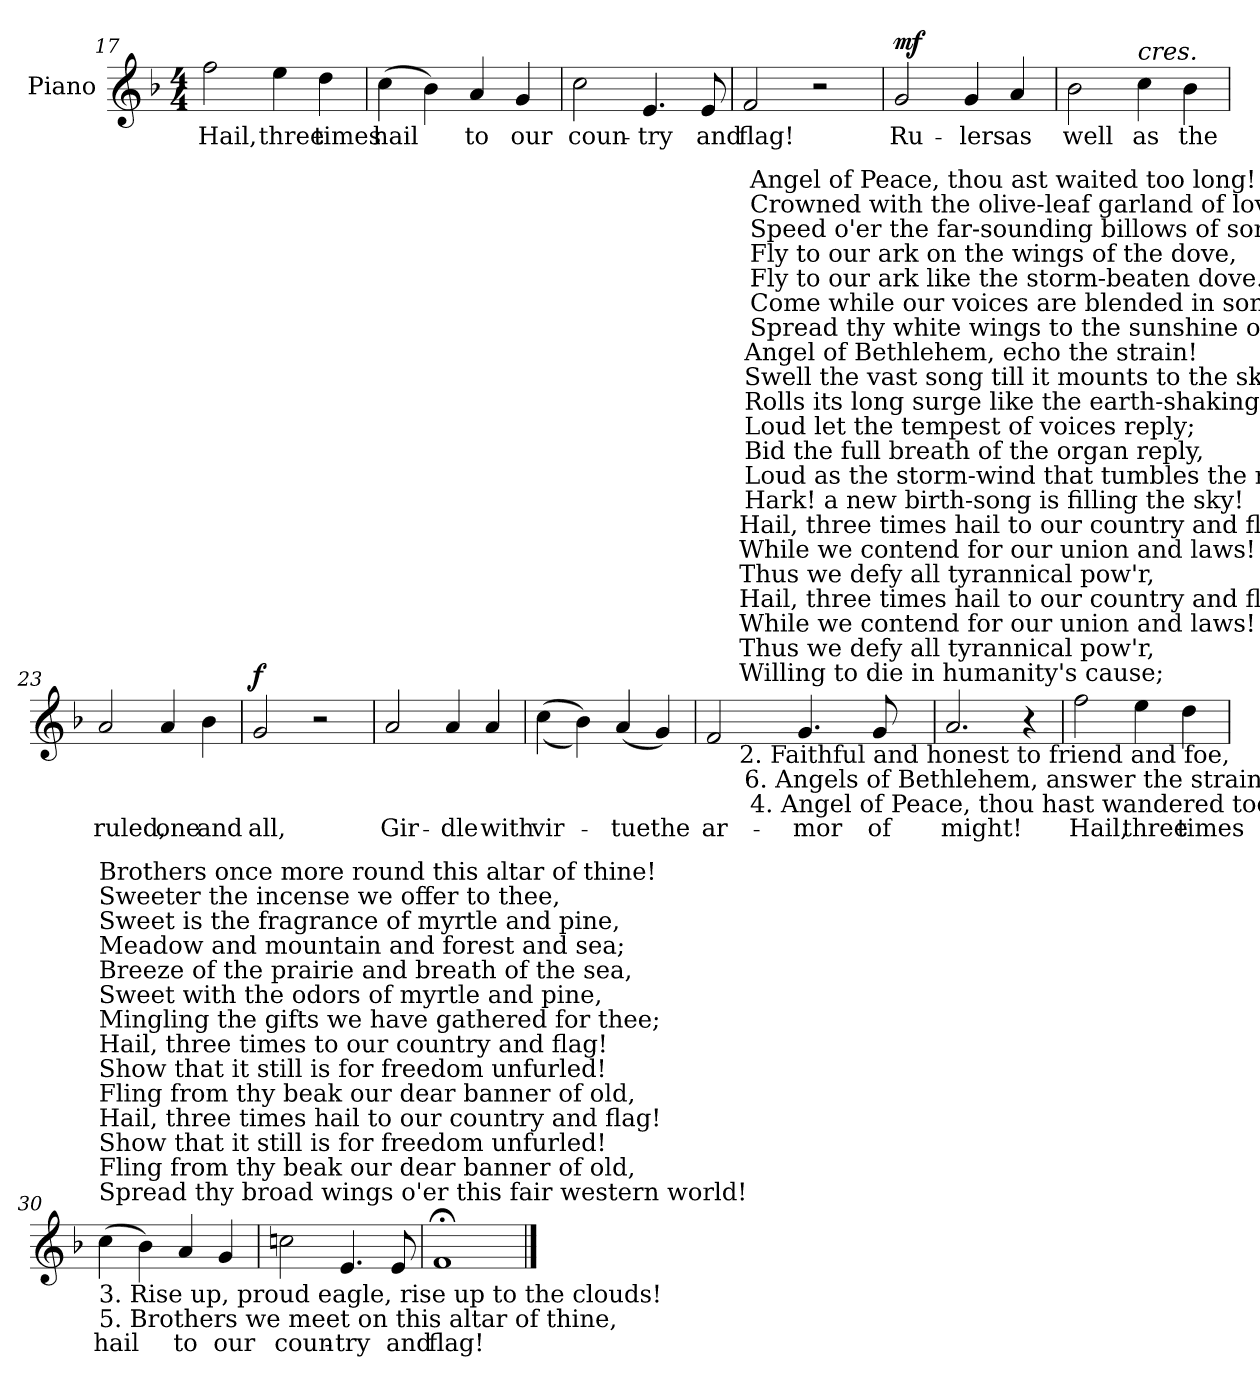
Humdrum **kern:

**kern	**text	**dynam
*part1	*part1	*part1
*staff1	*staff1	*staff1
*I"Piano	*	*
*I'Pno.	*	*
*clefG2	*	*
*k[b-]	*	*
*F:	*	*
*M4/4	*	*
=17	=17	=17
!	!LO:LY:b:color=#000000	!
2ffi\	Hail,	.
!	!LO:LY:b:color=#000000	!
4eei\	three	.
!	!LO:LY:b:color=#000000	!
4ddi\	times	.
=18	=18	=18
!	!LO:LY:b:color=#000000	!
(4cci\	hail	.
4b-i\)	.	.
!	!LO:LY:b:color=#000000	!
4ai/	to	.
!	!LO:LY:b:color=#000000	!
4gi/	our	.
=19	=19	=19
!	!LO:LY:b:color=#000000	!
2cci\	coun-	.
!	!LO:LY:b:color=#000000	!
4.ei/	-try	.
!	!LO:LY:b:color=#000000	!
8ei/	and	.
=20	=20	=20
!	!LO:LY:b:color=#000000	!
2fi/	flag!	.
2r	.	.
!!LO:LB:g=z
=21	=21	=21
!	!LO:LY:b:color=#000000	!
2gi/	Ru-	mf
!	!LO:LY:b:color=#000000	!
4gi/	-lers	.
!	!LO:LY:b:color=#000000	!
4ai/	as	.
=22	=22	=22
!	!LO:LY:b:color=#000000	!
2b-i\	well	.
!LO:TX:a:i:t=cres.	!	!
!	!LO:LY:b:color=#000000	!
4cci\	as	.
!	!LO:LY:b:color=#000000	!
4b-i\	the	.
=23	=23	=23
!	!LO:LY:b:color=#000000	!
2ai/	ruled,	.
!	!LO:LY:b:color=#000000	!
4ai/	one	.
!	!LO:LY:b:color=#000000	!
4b-i\	and	.
=24	=24	=24
!	!LO:LY:b:color=#000000	!
2gi/	all,	f
2r	.	.
=25	=25	=25
!	!LO:LY:b:color=#000000	!
2ai/	Gir-	.
!	!LO:LY:b:color=#000000	!
4ai/	-dle	.
!	!LO:LY:b:color=#000000	!
4ai/	with	.
=26	=26	=26
!	!LO:LY:b:color=#000000	!
((4cci\	vir-	.
4b-i\))	.	.
!	!LO:LY:b:color=#000000	!
(4ai/	-tue	.
!	!LO:LY:b:color=#000000	!
4gi/)	the	.
!!LO:LB:g=z
=27	=27	=27
!	!LO:LY:b:color=#000000	!
*^	*	*
*	*^	*	*
*	*	*^	*	*
2fi/	8ryy	8ryy	8ryy	ar-	.
.	128.ryy	64ryy	64...ryy	.	.
!	!LO:TX:b:t=2. Faithful and honest to friend and foe,	!	!	!	!
!	!LO:TX:t=Willing to die in humanity's cause;	!	!	!	!
!	!LO:TX:t=Thus we defy all tyrannical pow'r,	!	!	!	!
!	!LO:TX:t=While we contend for our union and laws!	!	!	!	!
!	!LO:TX:t=Hail, three times hail to our country and flag!	!	!	!	!
!	!LO:TX:t=Thus we defy all tyrannical pow'r,	!	!	!	!
!	!LO:TX:t=While we contend for our union and laws!	!	!	!	!
!	!LO:TX:t=Hail, three times hail to our country and flag!	!	!	!	!
.	2ryy	.	.	.	.
.	.	512.ryy	.	.	.
!	!	!LO:TX:b:t=6. Angels of Bethlehem, answer the strain!	!	!	!
!	!	!LO:TX:t=Hark! a new birth-song is filling the sky!	!	!	!
!	!	!LO:TX:t=Loud as the storm-wind that tumbles the main.	!	!	!
!	!	!LO:TX:t=Bid the full breath of the organ reply,	!	!	!
!	!	!LO:TX:t=Loud let the tempest of voices reply;	!	!	!
!	!	!LO:TX:t=Rolls its long surge like the earth-shaking main!	!	!	!
!	!	!LO:TX:t=Swell the vast song till it mounts to the sky!	!	!	!
!	!	!LO:TX:t=Angel of Bethlehem, echo the strain!	!	!	!
.	.	2ryy	.	.	.
!	!	!	!LO:TX:b:t=4. Angel of Peace,  thou hast wandered too long;	!	!
!	!	!	!LO:TX:t=Spread thy white wings to the sunshine of love!	!	!
!	!	!	!LO:TX:t=Come while our voices are blended in song.	!	!
!	!	!	!LO:TX:t=Fly to our ark like the storm-beaten dove.	!	!
!	!	!	!LO:TX:t=Fly to our ark on the wings of the dove,	!	!
!	!	!	!LO:TX:t=Speed o'er the far-sounding billows of song,	!	!
!	!	!	!LO:TX:t=Crowned with the olive-leaf garland of love;	!	!
!	!	!	!LO:TX:t=Angel of Peace, thou ast waited too long!	!	!
.	.	.	2ryy	.	.
!	!	!	!	!LO:LY:b:color=#000000	!
4.gi/	.	.	.	-mor	.
.	4ryy	.	.	.	.
.	.	4ryy	.	.	.
.	.	.	4ryy	.	.
!	!	!	!	!LO:LY:b:color=#000000	!
8gi/	.	.	.	of	.
.	16ryy	.	.	.	.
.	.	16ryy	.	.	.
.	.	.	16ryy	.	.
.	32ryy	.	.	.	.
.	.	32ryy	.	.	.
.	.	.	32ryy	.	.
.	64ryy	.	.	.	.
.	.	128ryy	.	.	.
.	.	256ryy	.	.	.
.	256ryy	.	.	.	.
.	.	.	512ryy	.	.
.	.	1024ryy	.	.	.
*v	*v	*v	*v	*	*
=28	=28	=28
*^	*	*
*	*^	*	*
*	*	*^	*	*
!	!	!	!	!LO:LY:b:color=#000000	!
*v	*v	*v	*v	*	*
2.ai/	might!	.
4r	.	.
=29	=29	=29
!	!LO:LY:b:color=#000000	!
2ffi\	Hail,	.
!	!LO:LY:b:color=#000000	!
4eei\	three	.
!	!LO:LY:b:color=#000000	!
4ddi\	times	.
=30	=30	=30
!LO:TX:b:t=3. Rise up, proud eagle, rise up to the clouds!	!	!
!LO:TX:t=Spread thy broad wings o'er this fair western world!	!	!
!LO:TX:t=Fling from thy beak our dear banner of old,	!	!
!LO:TX:t=Show that it still is for freedom unfurled!	!	!
!LO:TX:t=Hail, three times hail to our country and flag!	!	!
!LO:TX:t=Fling from thy beak our dear banner of old,	!	!
!LO:TX:t=Show that it still is for freedom unfurled!	!	!
!LO:TX:t=Hail, three times to our country and flag!	!	!
!LO:TX:b:t=5. Brothers we meet on this altar of thine,	!	!
!LO:TX:t=Mingling the gifts we have gathered for thee;	!	!
!LO:TX:t=Sweet with the odors of myrtle and pine,	!	!
!LO:TX:t=Breeze of the prairie and breath of the sea,	!	!
!LO:TX:t=Meadow and mountain and forest and sea;	!	!
!LO:TX:t=Sweet is the fragrance of myrtle and pine,	!	!
!LO:TX:t=Sweeter the incense we offer to thee,	!	!
!LO:TX:t=Brothers once more round this altar of thine!	!	!
!	!LO:LY:b:color=#000000	!
(4cci\	hail	.
4b-i\)	.	.
!	!LO:LY:b:color=#000000	!
4ai/	to	.
!	!LO:LY:b:color=#000000	!
4gi/	our	.
=31	=31	=31
!	!LO:LY:b:color=#000000	!
2ccni\	coun-	.
!	!LO:LY:b:color=#000000	!
4.ei/	-try	.
!	!LO:LY:b:color=#000000	!
8ei/	and	.
=32	=32	=32
!	!LO:LY:b:color=#000000	!
1f;i	flag!	.
==	==	==
*-	*-	*-
